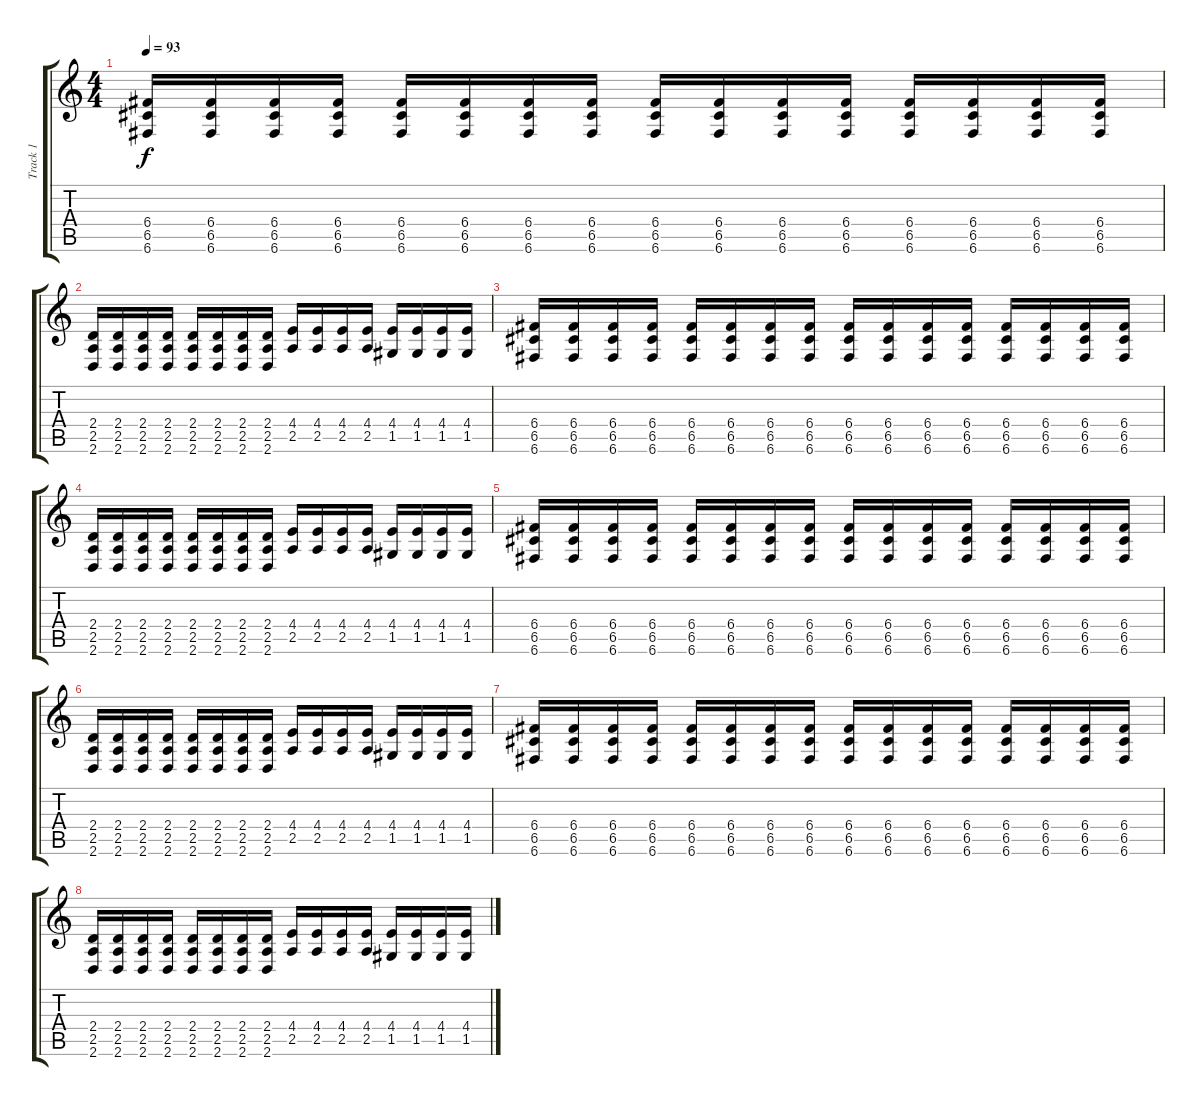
\track ("Track 1" "Track 1") {instrument distortionguitar}
\staff {score tabs}
\tuning (D4 A3 F3 C3 G2 C2) {hide}
\ts (4 4)
\tempo 93
\clef g2
\ks c
(6.4 6.5 6.6).16{dy f} (6.4 6.5 6.6).16 (6.4 6.5 6.6).16 (6.4 6.5 6.6).16 (6.4 6.5 6.6).16 (6.4 6.5 6.6).16 (6.4 6.5 6.6).16 (6.4 6.5 6.6).16 (6.4 6.5 6.6).16 (6.4 6.5 6.6).16 (6.4 6.5 6.6).16 (6.4 6.5 6.6).16 (6.4 6.5 6.6).16 (6.4 6.5 6.6).16 (6.4 6.5 6.6).16 (6.4 6.5 6.6).16 |
(2.4 2.5 2.6).16 (2.4 2.5 2.6).16 (2.4 2.5 2.6).16 (2.4 2.5 2.6).16 (2.4 2.5 2.6).16 (2.4 2.5 2.6).16 (2.4 2.5 2.6).16 (2.4 2.5 2.6).16 (4.4 2.5).16 (4.4 2.5).16 (4.4 2.5).16 (4.4 2.5).16 (4.4 1.5).16 (4.4 1.5).16 (4.4 1.5).16 (4.4 1.5).16 |
(6.4 6.5 6.6).16 (6.4 6.5 6.6).16 (6.4 6.5 6.6).16 (6.4 6.5 6.6).16 (6.4 6.5 6.6).16 (6.4 6.5 6.6).16 (6.4 6.5 6.6).16 (6.4 6.5 6.6).16 (6.4 6.5 6.6).16 (6.4 6.5 6.6).16 (6.4 6.5 6.6).16 (6.4 6.5 6.6).16 (6.4 6.5 6.6).16 (6.4 6.5 6.6).16 (6.4 6.5 6.6).16 (6.4 6.5 6.6).16 |
(2.4 2.5 2.6).16 (2.4 2.5 2.6).16 (2.4 2.5 2.6).16 (2.4 2.5 2.6).16 (2.4 2.5 2.6).16 (2.4 2.5 2.6).16 (2.4 2.5 2.6).16 (2.4 2.5 2.6).16 (4.4 2.5).16 (4.4 2.5).16 (4.4 2.5).16 (4.4 2.5).16 (4.4 1.5).16 (4.4 1.5).16 (4.4 1.5).16 (4.4 1.5).16 |
(6.4 6.5 6.6).16 (6.4 6.5 6.6).16 (6.4 6.5 6.6).16 (6.4 6.5 6.6).16 (6.4 6.5 6.6).16 (6.4 6.5 6.6).16 (6.4 6.5 6.6).16 (6.4 6.5 6.6).16 (6.4 6.5 6.6).16 (6.4 6.5 6.6).16 (6.4 6.5 6.6).16 (6.4 6.5 6.6).16 (6.4 6.5 6.6).16 (6.4 6.5 6.6).16 (6.4 6.5 6.6).16 (6.4 6.5 6.6).16 |
(2.4 2.5 2.6).16 (2.4 2.5 2.6).16 (2.4 2.5 2.6).16 (2.4 2.5 2.6).16 (2.4 2.5 2.6).16 (2.4 2.5 2.6).16 (2.4 2.5 2.6).16 (2.4 2.5 2.6).16 (4.4 2.5).16 (4.4 2.5).16 (4.4 2.5).16 (4.4 2.5).16 (4.4 1.5).16 (4.4 1.5).16 (4.4 1.5).16 (4.4 1.5).16 |
(6.4 6.5 6.6).16 (6.4 6.5 6.6).16 (6.4 6.5 6.6).16 (6.4 6.5 6.6).16 (6.4 6.5 6.6).16 (6.4 6.5 6.6).16 (6.4 6.5 6.6).16 (6.4 6.5 6.6).16 (6.4 6.5 6.6).16 (6.4 6.5 6.6).16 (6.4 6.5 6.6).16 (6.4 6.5 6.6).16 (6.4 6.5 6.6).16 (6.4 6.5 6.6).16 (6.4 6.5 6.6).16 (6.4 6.5 6.6).16 |
(2.4 2.5 2.6).16 (2.4 2.5 2.6).16 (2.4 2.5 2.6).16 (2.4 2.5 2.6).16 (2.4 2.5 2.6).16 (2.4 2.5 2.6).16 (2.4 2.5 2.6).16 (2.4 2.5 2.6).16 (4.4 2.5).16 (4.4 2.5).16 (4.4 2.5).16 (4.4 2.5).16 (4.4 1.5).16 (4.4 1.5).16 (4.4 1.5).16 (4.4 1.5).16
